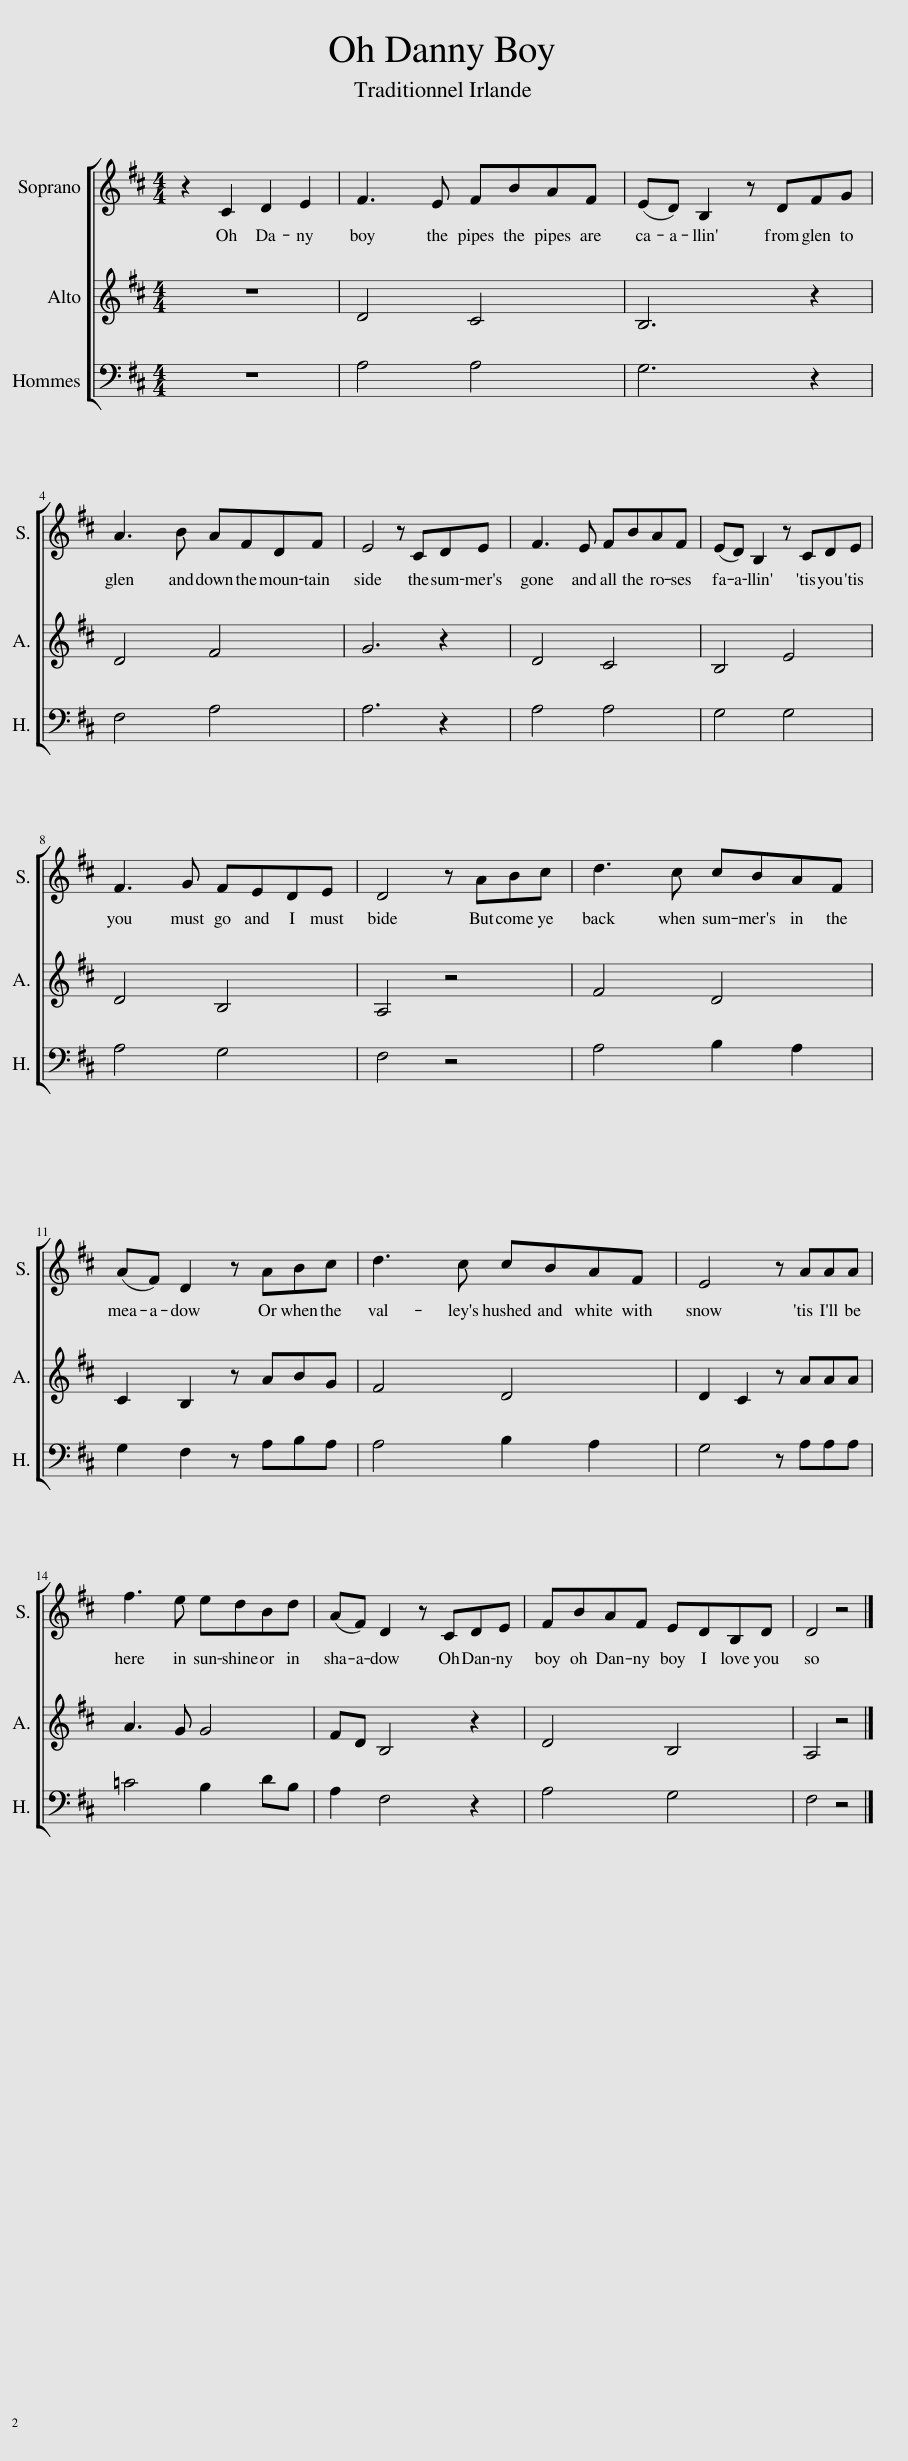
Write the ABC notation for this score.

X:1
%%score [ 1 2 3 ]
L:1/8
M:4/4
I:linebreak $
K:D
V:1 treble
V:2 treble
V:3 bass
V:1
 z2 C2 D2 E2 | F3 E FBAF | (ED) B,2 z DFG |$ A3 B AFDF | E4 z CDE | %5
 F3 E FBAF | (ED) B,2 z CDE |$ F3 G FEDE | D4 z ABc | d3 c cBAF |$ %10
 (AF) D2 z ABc | d3 c cBAF | E4 z AAA |$ f3 e edBd | (AF) D2 z CDE | %15
 FBAF EDB,D | D4 z4 |] %17
V:2
 z8 | D4 C4 | B,6 z2 |$ D4 F4 | G6 z2 | %5
 D4 C4 | B,4 E4 |$ D4 B,4 | A,4 z4 | F4 D4 |$ %10
 C2 B,2 z ABG | F4 D4 | D2 C2 z AAA |$ A3 G G4 | FD B,4 z2 | %15
 D4 B,4 | A,4 z4 |] %17
V:3
 z8 | A,4 A,4 | G,6 z2 |$ F,4 A,4 | A,6 z2 | %5
 A,4 A,4 | G,4 G,4 |$ A,4 G,4 | F,4 z4 | A,4 B,2 A,2 |$ %10
 G,2 F,2 z A,B,A, | A,4 B,2 A,2 | G,4 z A,A,A, |$ =C4 B,2 DB, | A,2 F,4 z2 | %15
 A,4 G,4 | F,4 z4 |] %17
